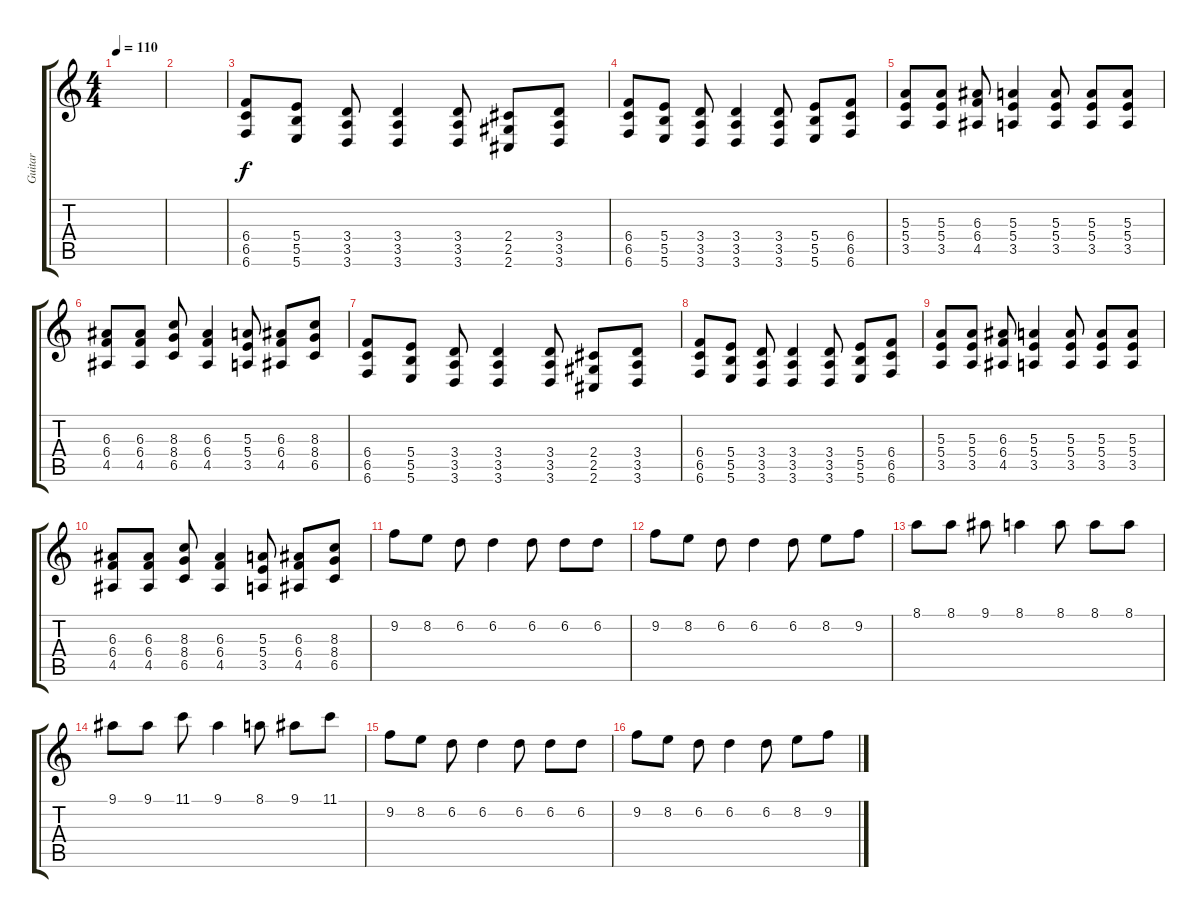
\track ("Guitar" "Guitar") {instrument overdrivenguitar}
\staff {score tabs}
\tuning (Db4 Ab3 E3 B2 Gb2 B1) {hide}
\ts (4 4)
\tempo 110
\clef g2
\ks c
|
|
(6.4 6.5 6.6).8 (5.4 5.5 5.6).8 (3.4 3.5 3.6).8 (3.4 3.5 3.6).4 (3.4 3.5 3.6).8 (2.4 2.5 2.6).8 (3.4 3.5 3.6).8 |
(6.4 6.5 6.6).8 (5.4 5.5 5.6).8 (3.4 3.5 3.6).8 (3.4 3.5 3.6).4 (3.4 3.5 3.6).8 (5.4 5.5 5.6).8 (6.4 6.5 6.6).8 |
(5.3 5.4 3.5).8 (5.3 5.4 3.5).8 (6.3 6.4 4.5).8 (5.3 5.4 3.5).4 (5.3 5.4 3.5).8 (5.3 5.4 3.5).8 (5.3 5.4 3.5).8 |
(6.3 6.4 4.5).8 (6.3 6.4 4.5).8 (8.3 8.4 6.5).8 (6.3 6.4 4.5).4 (5.3 5.4 3.5).8 (6.3 6.4 4.5).8 (8.3 8.4 6.5).8 |
(6.4 6.5 6.6).8 (5.4 5.5 5.6).8 (3.4 3.5 3.6).8 (3.4 3.5 3.6).4 (3.4 3.5 3.6).8 (2.4 2.5 2.6).8 (3.4 3.5 3.6).8 |
(6.4 6.5 6.6).8 (5.4 5.5 5.6).8 (3.4 3.5 3.6).8 (3.4 3.5 3.6).4 (3.4 3.5 3.6).8 (5.4 5.5 5.6).8 (6.4 6.5 6.6).8 |
(5.3 5.4 3.5).8 (5.3 5.4 3.5).8 (6.3 6.4 4.5).8 (5.3 5.4 3.5).4 (5.3 5.4 3.5).8 (5.3 5.4 3.5).8 (5.3 5.4 3.5).8 |
(6.3 6.4 4.5).8 (6.3 6.4 4.5).8 (8.3 8.4 6.5).8 (6.3 6.4 4.5).4 (5.3 5.4 3.5).8 (6.3 6.4 4.5).8 (8.3 8.4 6.5).8 |
9.2.8 8.2.8 6.2.8 6.2.4 6.2.8 6.2.8 6.2.8 |
9.2.8 8.2.8 6.2.8 6.2.4 6.2.8 8.2.8 9.2.8 |
8.1.8 8.1.8 9.1.8 8.1.4 8.1.8 8.1.8 8.1.8 |
9.1.8 9.1.8 11.1.8 9.1.4 8.1.8 9.1.8 11.1.8 |
9.2.8 8.2.8 6.2.8 6.2.4 6.2.8 6.2.8 6.2.8 |
9.2.8 8.2.8 6.2.8 6.2.4 6.2.8 8.2.8 9.2.8
